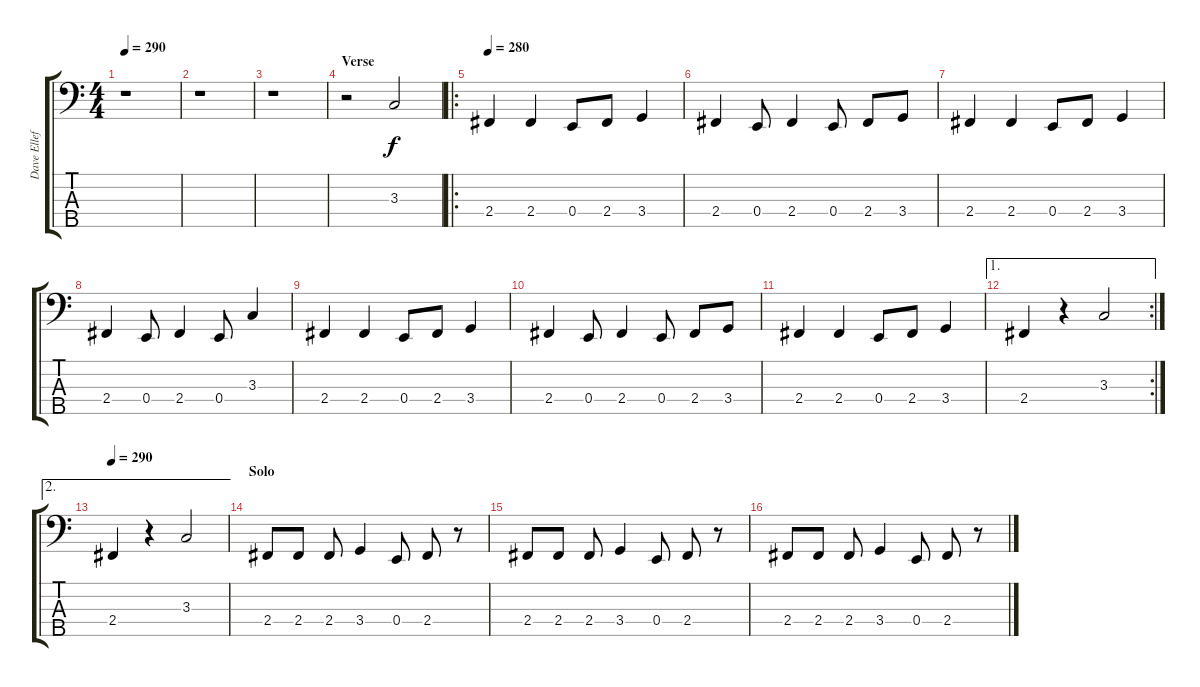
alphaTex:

\track ("Dave Ellefson" "Dave Ellef") {instrument electricbasspick}
\staff {score tabs}
\tuning (G2 D2 A1 E1 B0) {hide}
\ts (4 4)
\tempo 290
\clef f4
\ks c
r.1{dy f} |
r.1 |
r.1 |
\section ("" "Verse")
r.2 3.3.2 |
\ro
\tempo 280
2.4.4 2.4.4 0.4.8 2.4.8 3.4.4 |
2.4.4 0.4.8 2.4.4 0.4.8 2.4.8 3.4.8 |
2.4.4 2.4.4 0.4.8 2.4.8 3.4.4 |
2.4.4 0.4.8 2.4.4 0.4.8 3.3.4 |
2.4.4 2.4.4 0.4.8 2.4.8 3.4.4 |
2.4.4 0.4.8 2.4.4 0.4.8 2.4.8 3.4.8 |
2.4.4 2.4.4 0.4.8 2.4.8 3.4.4 |
\ae 1
\rc 2
2.4.4 r.4 3.3.2 |
\ae 2
\tempo 290
2.4.4 r.4 3.3.2 |
\section ("" "Solo")
2.4.8 2.4.8 2.4.8 3.4.4 0.4.8 2.4.8 r.8 |
2.4.8 2.4.8 2.4.8 3.4.4 0.4.8 2.4.8 r.8 |
2.4.8 2.4.8 2.4.8 3.4.4 0.4.8 2.4.8 r.8
